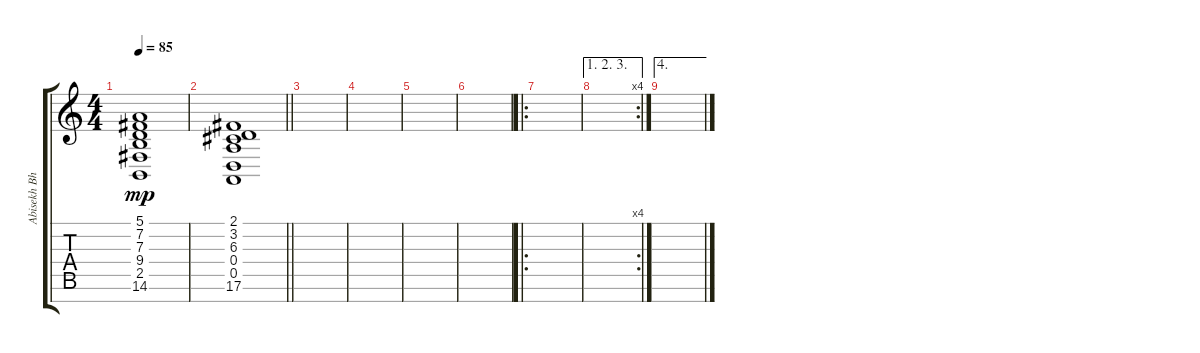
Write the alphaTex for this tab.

\track ("Abisekh Bhadra - Piano" "Abisekh Bh") {instrument electricpiano1}
\staff {score tabs}
\tuning (E4 B3 G3 D3 A2 E2 B1) {hide}
\ts (4 4)
\tempo 85
\clef g2
\ks c
(5.1 7.2 7.3 9.4 2.5 14.6).1{dy mp} |
\barLineRight lightlight
(2.1 3.2 6.3 0.4 0.5 17.6).1 |
|
|
|
|
\ro
|
\ae (1 2 3)
\rc 4
|
\ae 4
